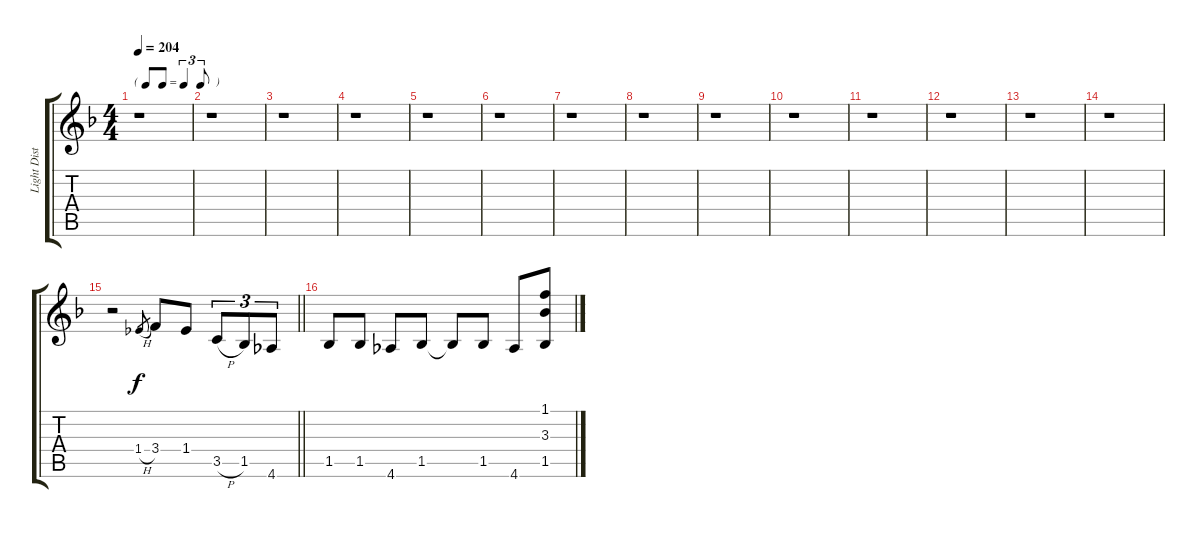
\track ("Light Distortion" "Light Dist") {instrument overdrivenguitar}
\staff {score tabs}
\tuning (E4 B3 G3 D3 A2 E2) {hide}
\ts (4 4)
\tf triplet8th
\tempo 204
\clef g2
\ks f
r.1{dy f} |
r.1 |
r.1 |
r.1 |
r.1 |
r.1 |
r.1 |
r.1 |
r.1 |
r.1 |
r.1 |
r.1 |
r.1 |
r.1 |
\barLineRight lightlight
r.2 1.4{h}.8{gr} 3.4.8 1.4.8 3.5{h}.8{tu (3 2)} 1.5.8{tu (3 2)} 4.6.8{tu (3 2)} |
1.5.8 1.5.8 4.6.8 1.5.8 1.5{t}.8 1.5.8 4.6.8 (1.1 3.3 1.5).8
